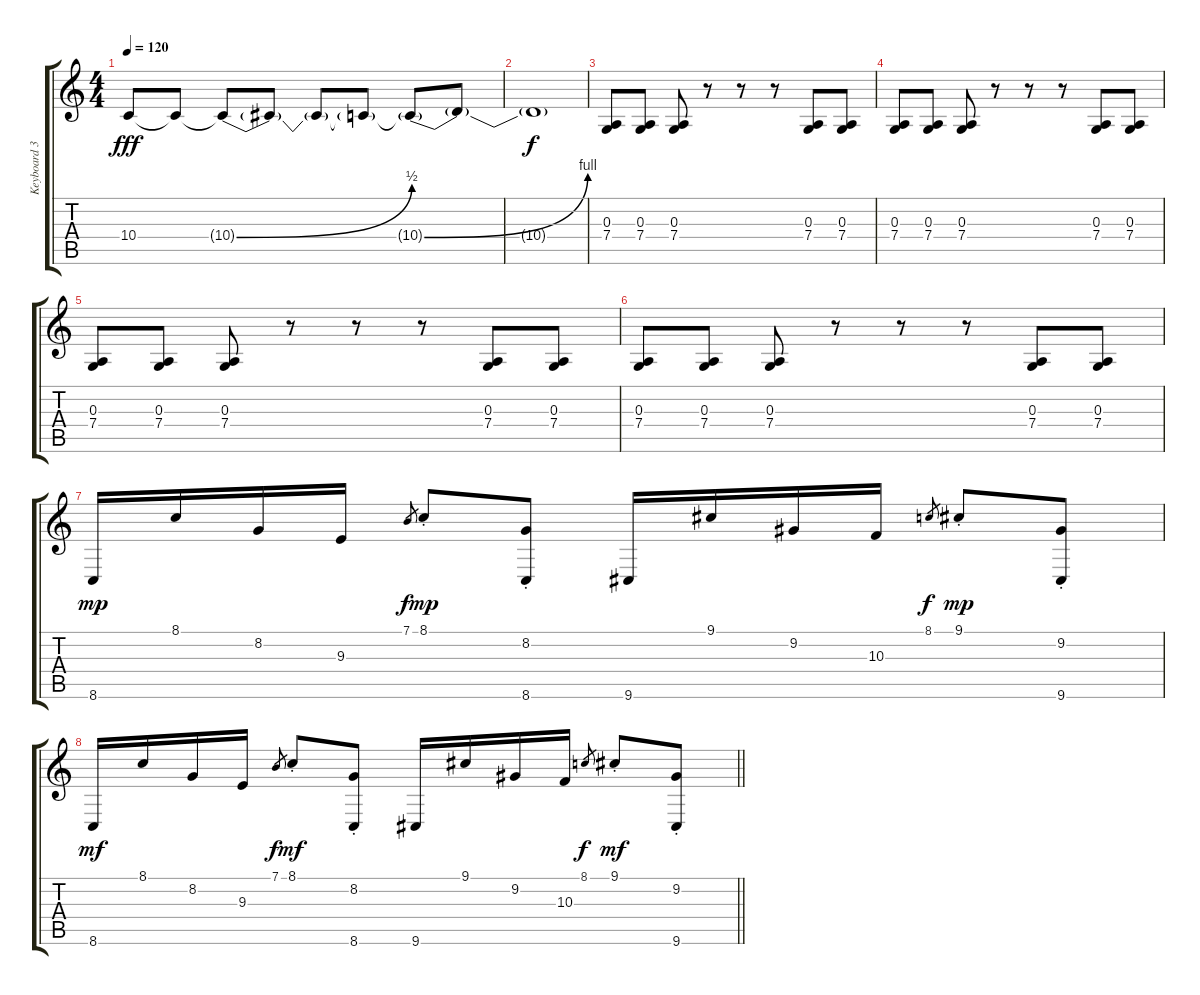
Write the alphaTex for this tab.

\track ("Keyboard 3" "Keyboard 3") {instrument lead2sawtooth}
\staff {score tabs}
\tuning (E4 B3 G3 D3 A2 E2) {hide}
\ts (4 4)
\tempo 120
\clef g2
\ks c
10.4{t}.8{dy fff} 10.4{t}.8 10.4{be (bend 0 0 60 2) t}.8 10.4{t}.8 10.4{t}.8 10.4{t}.8 10.4{be (bend 0 0 60 4) t}.8 10.4{t}.8 |
10.4{t}.1{dy f} |
(0.3 7.4).8 (0.3 7.4).8 (0.3 7.4).8 r.8 r.8 r.8 (0.3 7.4).8 (0.3 7.4).8 |
(0.3 7.4).8 (0.3 7.4).8 (0.3 7.4).8 r.8 r.8 r.8 (0.3 7.4).8 (0.3 7.4).8 |
(0.3 7.4).8 (0.3 7.4).8 (0.3 7.4).8 r.8 r.8 r.8 (0.3 7.4).8 (0.3 7.4).8 |
(0.3 7.4).8 (0.3 7.4).8 (0.3 7.4).8 r.8 r.8 r.8 (0.3 7.4).8 (0.3 7.4).8 |
8.6.16{dy mp} 8.1.16 8.2.16 9.3.16 7.1.8{gr dy f} 8.1{st}.8{dy mp} (8.2{st} 8.6).8 9.6.16 9.1.16 9.2.16 10.3.16 8.1.8{gr dy f} 9.1{st}.8{dy mp} (9.2{st} 9.6).8 |
\barLineRight lightlight
8.6.16{dy mf} 8.1.16 8.2.16 9.3.16 7.1.8{gr dy f} 8.1{st}.8{dy mf} (8.2{st} 8.6).8 9.6.16 9.1.16 9.2.16 10.3.16 8.1.8{gr dy f} 9.1{st}.8{dy mf} (9.2{st} 9.6).8
